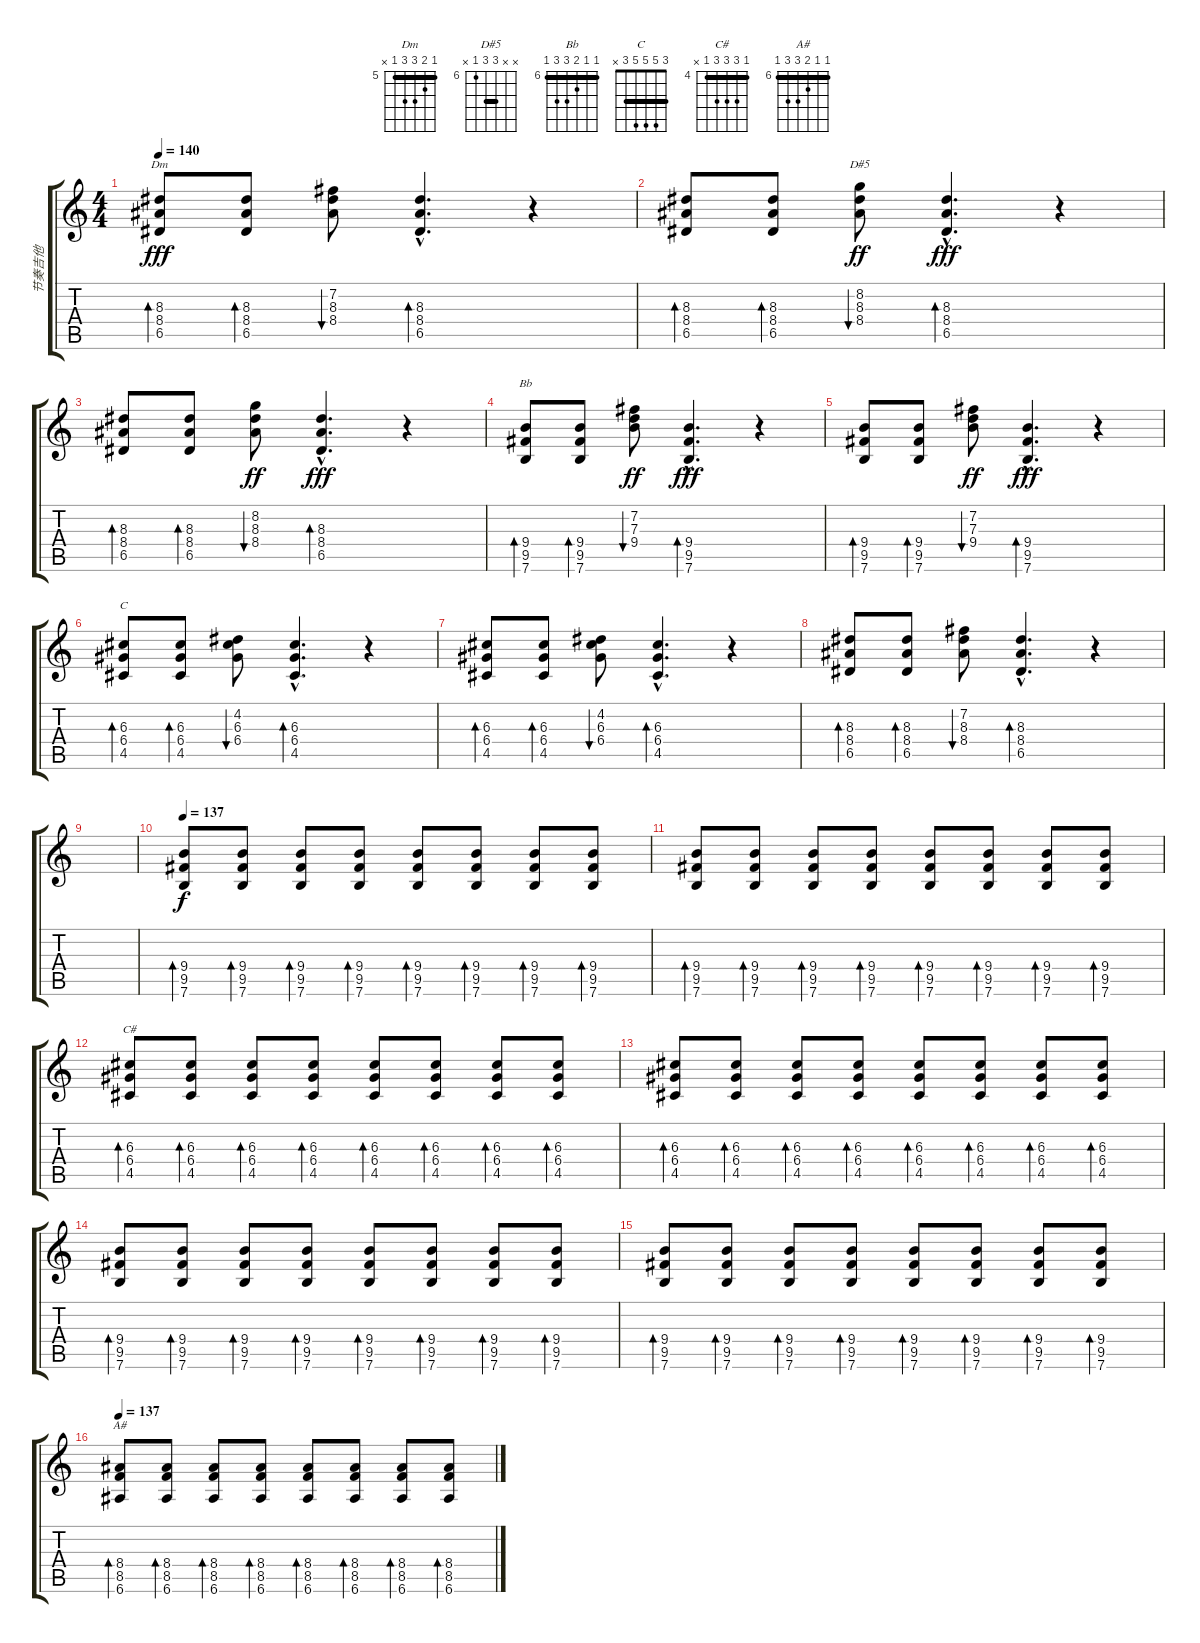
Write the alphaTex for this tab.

\track ("节奏吉他" "节奏吉他") {instrument overdrivenguitar}
\staff {score tabs}
\tuning (E4 B3 G3 D3 A2 E2) {hide}
\chord ("Dm" 5 6 7 7 5 x) {firstfret 5 barre 5}
\chord ("D#5" x x 8 8 6 x) {firstfret 6 barre 8}
\chord ("Bb" 6 6 7 8 8 6) {firstfret 6 barre 6}
\chord ("C" 3 5 5 5 3 x) {barre 3}
\chord ("C#" 4 6 6 6 4 x) {firstfret 4 barre 4}
\chord ("A#" 6 6 7 8 8 6) {firstfret 6 barre 6}
\ts (4 4)
\tempo 140
\clef g2
\ks c
(8.3 8.4 6.5).8{bd 60 ch "Dm" dy fff} (8.3 8.4 6.5).8{bd 60} (7.2 8.3 8.4).8{bu 60} (8.3{hac} 8.4{hac} 6.5{hac}).4{d bd 60} r.4 |
(8.3 8.4 6.5).8{bd 60} (8.3 8.4 6.5).8{bd 60} (8.2 8.3 8.4).8{bu 60 ch "D#5" dy ff} (8.3{hac} 8.4{hac} 6.5{hac}).4{d bd 60 dy fff} r.4 |
(8.3 8.4 6.5).8{bd 60} (8.3 8.4 6.5).8{bd 60} (8.2 8.3 8.4).8{bu 60 dy ff} (8.3{hac} 8.4{hac} 6.5{hac}).4{d bd 60 dy fff} r.4 |
(9.4 9.5 7.6).8{bd 60 ch "Bb"} (9.4 9.5 7.6).8{bd 60} (7.2 7.3 9.4).8{bu 60 dy ff} (9.4{hac} 9.5{hac} 7.6{hac}).4{d bd 60 dy fff} r.4 |
(9.4 9.5 7.6).8{bd 60} (9.4 9.5 7.6).8{bd 60} (7.2 7.3 9.4).8{bu 60 dy ff} (9.4{hac} 9.5{hac} 7.6{hac}).4{d bd 60 dy fff} r.4 |
(6.3 6.4 4.5).8{bd 60 ch "C"} (6.3 6.4 4.5).8{bd 60} (4.2 6.3 6.4).8{bu 60} (6.3{hac} 6.4{hac} 4.5{hac}).4{d bd 60} r.4 |
(6.3 6.4 4.5).8{bd 60} (6.3 6.4 4.5).8{bd 60} (4.2 6.3 6.4).8{bu 60} (6.3{hac} 6.4{hac} 4.5{hac}).4{d bd 60} r.4 |
(8.3 8.4 6.5).8{bd 60} (8.3 8.4 6.5).8{bd 60} (7.2 8.3 8.4).8{bu 60} (8.3{hac} 8.4{hac} 6.5{hac}).4{d bd 60} r.4 |
|
\tempo 137
(9.4 9.5 7.6).8{bd 60 dy f} (9.4 9.5 7.6).8{bd 60} (9.4 9.5 7.6).8{bd 60} (9.4 9.5 7.6).8{bd 60} (9.4 9.5 7.6).8{bd 60} (9.4 9.5 7.6).8{bd 60} (9.4 9.5 7.6).8{bd 60} (9.4 9.5 7.6).8{bd 60} |
(9.4 9.5 7.6).8{bd 60} (9.4 9.5 7.6).8{bd 60} (9.4 9.5 7.6).8{bd 60} (9.4 9.5 7.6).8{bd 60} (9.4 9.5 7.6).8{bd 60} (9.4 9.5 7.6).8{bd 60} (9.4 9.5 7.6).8{bd 60} (9.4 9.5 7.6).8{bd 60} |
(6.3 6.4 4.5).8{bd 60 ch "C#"} (6.3 6.4 4.5).8{bd 60} (6.3 6.4 4.5).8{bd 60} (6.3 6.4 4.5).8{bd 60} (6.3 6.4 4.5).8{bd 60} (6.3 6.4 4.5).8{bd 60} (6.3 6.4 4.5).8{bd 60} (6.3 6.4 4.5).8{bd 60} |
(6.3 6.4 4.5).8{bd 60} (6.3 6.4 4.5).8{bd 60} (6.3 6.4 4.5).8{bd 60} (6.3 6.4 4.5).8{bd 60} (6.3 6.4 4.5).8{bd 60} (6.3 6.4 4.5).8{bd 60} (6.3 6.4 4.5).8{bd 60} (6.3 6.4 4.5).8{bd 60} |
(9.4 9.5 7.6).8{bd 60} (9.4 9.5 7.6).8{bd 60} (9.4 9.5 7.6).8{bd 60} (9.4 9.5 7.6).8{bd 60} (9.4 9.5 7.6).8{bd 60} (9.4 9.5 7.6).8{bd 60} (9.4 9.5 7.6).8{bd 60} (9.4 9.5 7.6).8{bd 60} |
(9.4 9.5 7.6).8{bd 60} (9.4 9.5 7.6).8{bd 60} (9.4 9.5 7.6).8{bd 60} (9.4 9.5 7.6).8{bd 60} (9.4 9.5 7.6).8{bd 60} (9.4 9.5 7.6).8{bd 60} (9.4 9.5 7.6).8{bd 60} (9.4 9.5 7.6).8{bd 60} |
\tempo 137
(8.4 8.5 6.6).8{bd 60 ch "A#"} (8.4 8.5 6.6).8{bd 60} (8.4 8.5 6.6).8{bd 60} (8.4 8.5 6.6).8{bd 60} (8.4 8.5 6.6).8{bd 60} (8.4 8.5 6.6).8{bd 60} (8.4 8.5 6.6).8{bd 60} (8.4 8.5 6.6).8{bd 60}
